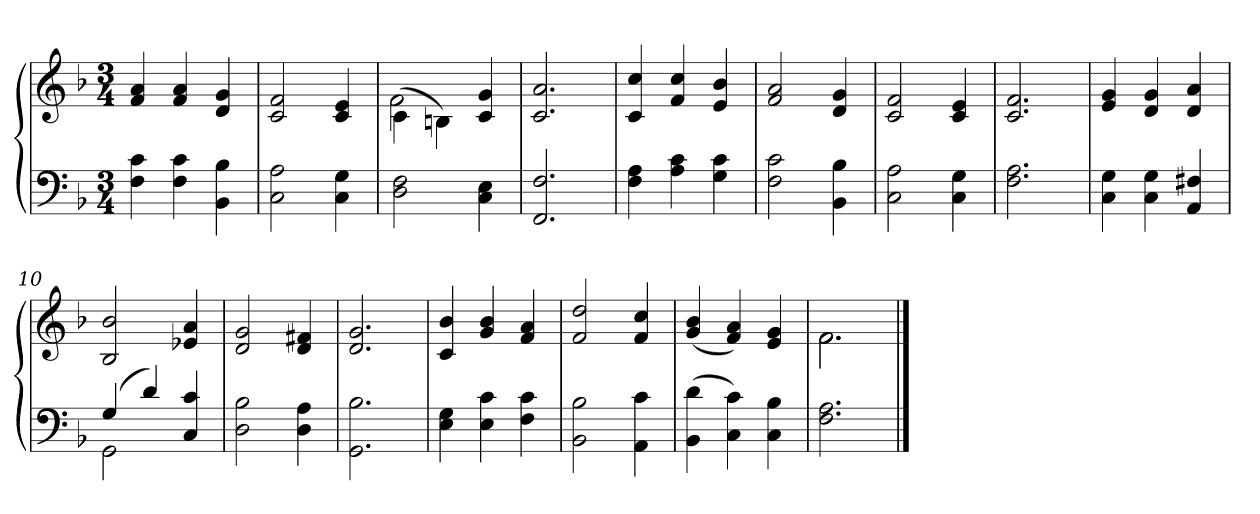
**kern	**kern
*part2	*part1
*staff2	*staff1
*clefF4	*clefG2
*k[b-]	*k[b-]
*F:	*F:
*M3/4	*M3/4
=1	=1
4F\ 4c\	4f/ 4a/
4F\ 4c\	4f/ 4a/
4BB-\ 4B-\	4d/ 4g/
=2	=2
2C\ 2A\	2c/ 2f/
4C\ 4G\	4c/ 4e/
=3	=3
*	*^
2D\ 2F\	(<4c\	2f\
.	4Bn\)	.
4C\ 4E\	4c/ 4g/	4ryy
*	*v	*v
=4	=4
2.FF/ 2.F/	2.c/ 2.a/
=5	=5
4F\ 4A\	4c/ 4cc/
4A\ 4c\	4f/ 4cc/
4G\ 4c\	4e/ 4b-/
=6	=6
2F\ 2c\	2f/ 2a/
4BB-\ 4B-\	4d/ 4g/
=7	=7
2C\ 2A\	2c/ 2f/
4C\ 4G\	4c/ 4e/
=8	=8
2.F\ 2.A\	2.c/ 2.f/
=9	=9
4C\ 4G\	4e/ 4g/
4C\ 4G\	4d/ 4g/
4AA/ 4F#X/	4d/ 4a/
!!LO:LB:g=z
=10	=10
*^	*
(>4G/	2GG\	2B-/ 2b-/
4d/)	.	.
4C/ 4c/	4ryy	4e-X/ 4a/
*v	*v	*
=11	=11
2D\ 2B-\	2d/ 2g/
4D\ 4A\	4d/ 4f#X/
=12	=12
2.GG\ 2.B-\	2.d/ 2.g/
=13	=13
4E\ 4G\	4c/ 4b-/
4E\ 4c\	4g/ 4b-/
4F\ 4c\	4f/ 4a/
=14	=14
2BB-\ 2B-\	2f/ 2dd/
4AA\ 4c\	4f/ 4cc/
=15	=15
(>4BB-\ 4d\	(<4g/ 4b-/
4C\ 4c\)	4f/ 4a/)
4C\ 4B-\	4e/ 4g/
=16	=16
*	*^
2.F\ 2.A\	2.f\	2.f\
*	*v	*v
==	==
*-	*-
